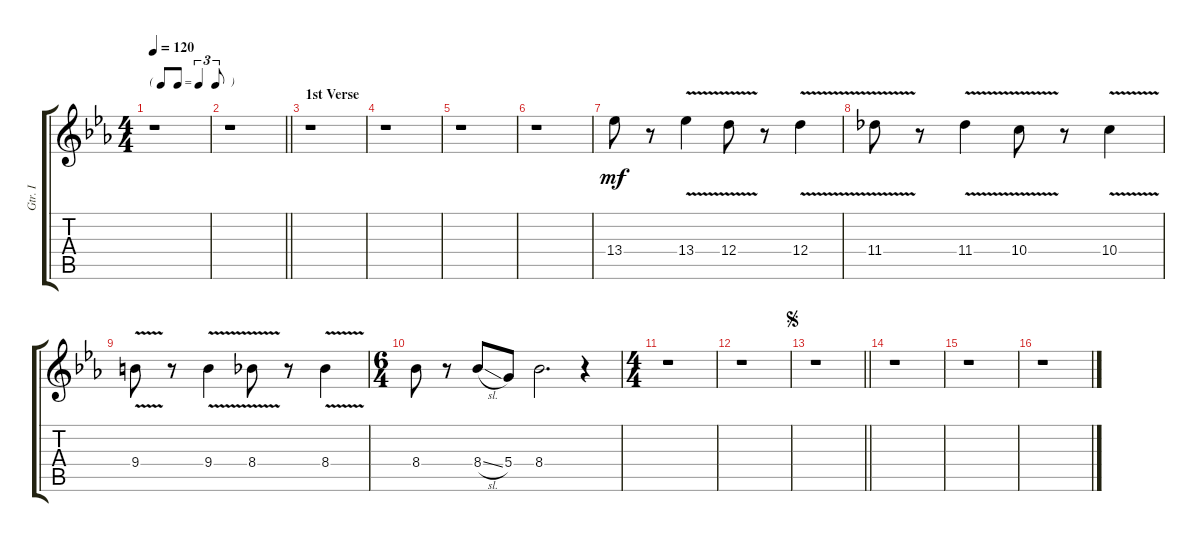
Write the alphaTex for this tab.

\track ("Gtr. I" "Gtr. I") {instrument distortionguitar}
\staff {score tabs}
\tuning (E4 B3 G3 D3 A2 E2) {hide}
\ts (4 4)
\tf triplet8th
\tempo 120
\clef g2
\ks eb
r.1{dy mf instrument distortionguitar} |
\barLineRight lightlight
r.1 |
\section ("" "1st Verse")
r.1 |
r.1 |
r.1 |
r.1 |
13.4.8 r.8 13.4{v}.4 12.4{v}.8 r.8 12.4{v}.4 |
11.4{v}.8 r.8 11.4{v}.4 10.4{v}.8 r.8 10.4{v}.4 |
9.4{v}.8 r.8 9.4{v}.4 8.4{v}.8 r.8 8.4{v}.4 |
\ts (6 4)
8.4.8 r.8 8.4{sl}.8 5.4.8 8.4.2{d} r.4 |
\ts (4 4)
r.1 |
r.1 |
\jump segno
\barLineRight lightlight
r.1 |
r.1 |
r.1 |
r.1
